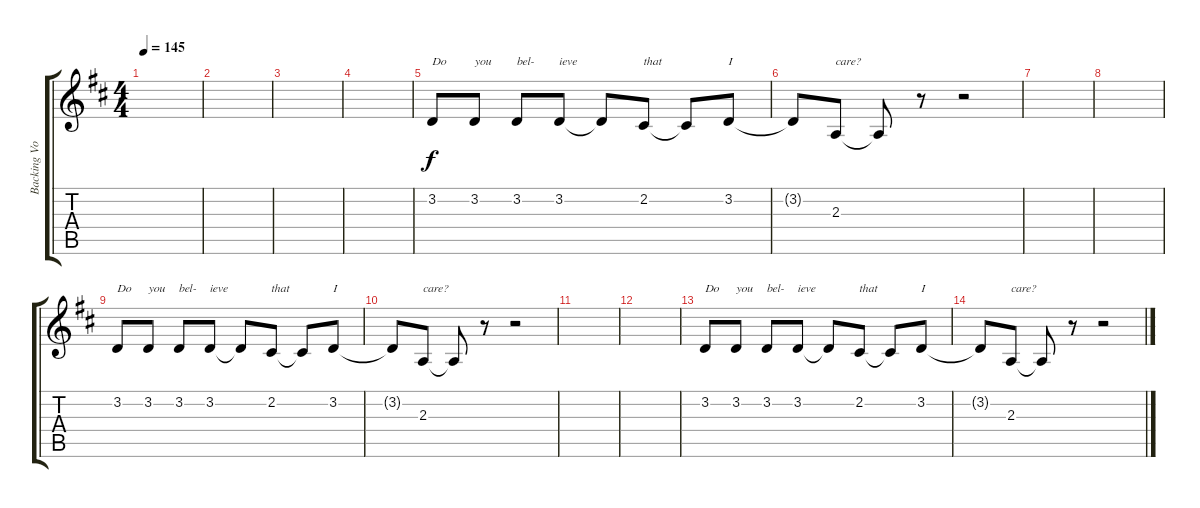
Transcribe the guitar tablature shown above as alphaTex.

\track ("Backing Vocals - Ben Johnston" "Backing Vo") {instrument altosax}
\staff {score tabs}
\tuning (E4 B3 G3 D3 A2 E2) {hide}
\ts (4 4)
\tempo 145
\clef g2
\ks d
|
|
|
|
3.2.8{txt "Do"} 3.2.8{txt "you"} 3.2.8{txt "bel-"} 3.2.8{txt "ieve"} 3.2{t}.8 2.2.8{txt "that"} 2.2{t}.8 3.2.8{txt "I"} |
3.2{t}.8 2.3.8{txt "care?"} 2.3{t}.8 r.8 r.2 |
|
|
3.2.8{txt "Do"} 3.2.8{txt "you"} 3.2.8{txt "bel-"} 3.2.8{txt "ieve"} 3.2{t}.8 2.2.8{txt "that"} 2.2{t}.8 3.2.8{txt "I"} |
3.2{t}.8 2.3.8{txt "care?"} 2.3{t}.8 r.8 r.2 |
|
|
3.2.8{txt "Do"} 3.2.8{txt "you"} 3.2.8{txt "bel-"} 3.2.8{txt "ieve"} 3.2{t}.8 2.2.8{txt "that"} 2.2{t}.8 3.2.8{txt "I"} |
3.2{t}.8 2.3.8{txt "care?"} 2.3{t}.8 r.8 r.2
